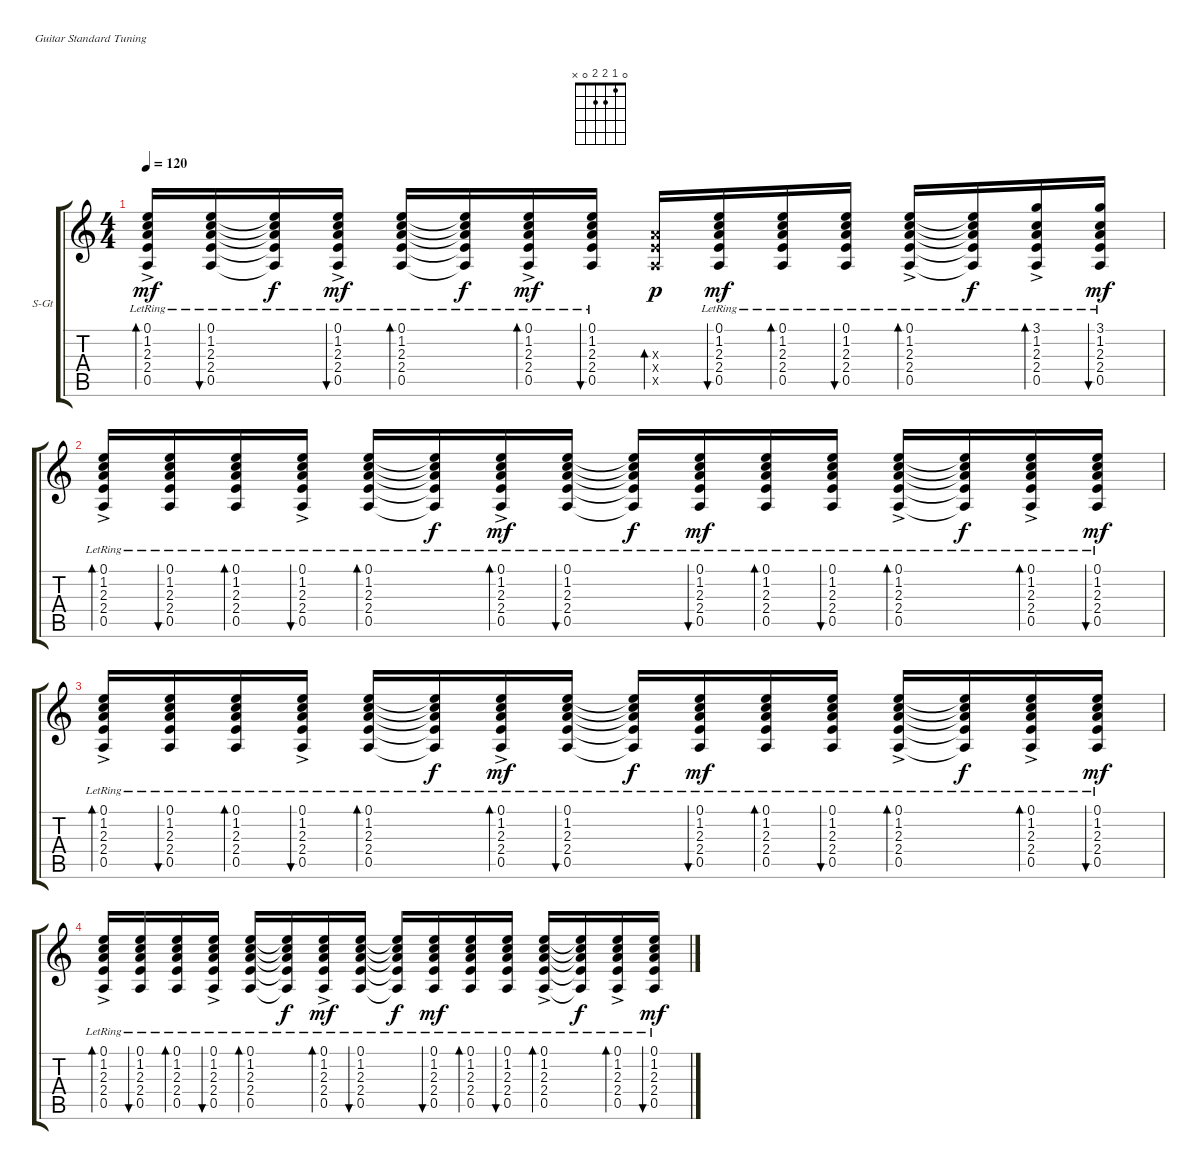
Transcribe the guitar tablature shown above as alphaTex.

\bracketExtendMode groupsimilarinstruments
\firstSystemTrackNameOrientation horizontal
\otherSystemsTrackNameOrientation horizontal
\track ("Guitar 1" "S-Gt") {instrument acousticguitarsteel}
\staff {score tabs}
\tuning (E4 B3 G3 D3 A2 E2)
\chord ("" 0 1 2 2 0 x)
\ts (4 4)
\tempo 120
\clef g2
\ks c
(0.1{ac lr} 1.2{ac lr} 2.3{ac lr} 2.4{ac lr} 0.5{ac lr}).16{bd 60 ch "" dy mf} (0.1{lr} 1.2{lr} 2.3{lr} 2.4{lr} 0.5{lr}).16{bu 60} (0.1{lr t} 1.2{lr t} 2.3{lr t} 2.4{lr t} 0.5{lr t}).16{dy f} (0.1{ac lr} 1.2{ac lr} 2.3{ac lr} 2.4{ac lr} 0.5{ac lr}).16{bu 60 dy mf} (0.1{lr} 1.2{lr} 2.3{lr} 2.4{lr} 0.5{lr}).16{bd 60} (0.1{lr t} 1.2{lr t} 2.3{lr t} 2.4{lr t} 0.5{lr t}).16{dy f} (0.1{ac lr} 1.2{ac lr} 2.3{ac lr} 2.4{ac lr} 0.5{ac lr}).16{bd 60 dy mf} (0.1{lr} 1.2{lr} 2.3{lr} 2.4{lr} 0.5{lr}).16{bu 60} (2.3{x} 2.4{x} 0.5{x}).16{bd 60 dy p} (0.1{lr} 1.2{lr} 2.3{lr} 2.4{lr} 0.5{lr}).16{bu 60 dy mf} (0.1{lr} 1.2{lr} 2.3{lr} 2.4{lr} 0.5{lr}).16{bd 60} (0.1{lr} 1.2{lr} 2.3{lr} 2.4{lr} 0.5{lr}).16{bu 60} (0.1{ac lr} 1.2{ac lr} 2.3{ac lr} 2.4{ac lr} 0.5{ac lr}).16{bd 60} (0.1{lr t} 1.2{lr t} 2.3{lr t} 2.4{lr t} 0.5{lr t}).16{dy f} (3.1{ac lr} 1.2{ac lr} 2.3{ac lr} 2.4{ac lr} 0.5{lr}).16{bd 60} (3.1{lr} 1.2{lr} 2.3{lr} 2.4{lr} 0.5{lr}).16{bu 60 dy mf} |
(0.1{ac lr} 1.2{ac lr} 2.3{ac lr} 2.4{ac lr} 0.5{ac lr}).16{bd 60 ch ""} (0.1{lr} 1.2{lr} 2.3{lr} 2.4{lr} 0.5{lr}).16{bu 60} (0.1{lr} 1.2{lr} 2.3{lr} 2.4{lr} 0.5{lr}).16{bd 60} (0.1{ac lr} 1.2{ac lr} 2.3{ac lr} 2.4{ac lr} 0.5{ac lr}).16{bu 60} (0.1{lr} 1.2{lr} 2.3{lr} 2.4{lr} 0.5{lr}).16{bd 60} (0.1{lr t} 1.2{lr t} 2.3{lr t} 2.4{lr t} 0.5{lr t}).16{dy f} (0.1{ac lr} 1.2{ac lr} 2.3{ac lr} 2.4{ac lr} 0.5{ac lr}).16{bd 60 dy mf} (0.1{lr} 1.2{lr} 2.3{lr} 2.4{lr} 0.5{lr}).16{bu 60} (0.1{lr t} 1.2{lr t} 2.3{lr t} 2.4{lr t} 0.5{lr t}).16{dy f} (0.1{lr} 1.2{lr} 2.3{lr} 2.4{lr} 0.5{lr}).16{bu 60 dy mf} (0.1{lr} 1.2{lr} 2.3{lr} 2.4{lr} 0.5{lr}).16{bd 60} (0.1{lr} 1.2{lr} 2.3{lr} 2.4{lr} 0.5{lr}).16{bu 60} (0.1{ac lr} 1.2{ac lr} 2.3{ac lr} 2.4{ac lr} 0.5{ac lr}).16{bd 60} (0.1{lr t} 1.2{lr t} 2.3{lr t} 2.4{lr t} 0.5{lr t}).16{dy f} (0.1{ac lr} 1.2{ac lr} 2.3{ac lr} 2.4{ac lr} 0.5{lr}).16{bd 60} (0.1{lr} 1.2{lr} 2.3{lr} 2.4{lr} 0.5{lr}).16{bu 60 dy mf} |
(0.1{ac lr} 1.2{ac lr} 2.3{ac lr} 2.4{ac lr} 0.5{ac lr}).16{bd 60 ch ""} (0.1{lr} 1.2{lr} 2.3{lr} 2.4{lr} 0.5{lr}).16{bu 60} (0.1{lr} 1.2{lr} 2.3{lr} 2.4{lr} 0.5{lr}).16{bd 60} (0.1{ac lr} 1.2{ac lr} 2.3{ac lr} 2.4{ac lr} 0.5{ac lr}).16{bu 60} (0.1{lr} 1.2{lr} 2.3{lr} 2.4{lr} 0.5{lr}).16{bd 30} (0.1{lr t} 1.2{lr t} 2.3{lr t} 2.4{lr t} 0.5{lr t}).16{dy f} (0.1{ac lr} 1.2{ac lr} 2.3{ac lr} 2.4{ac lr} 0.5{ac lr}).16{bd 60 dy mf} (0.1{lr} 1.2{lr} 2.3{lr} 2.4{lr} 0.5{lr}).16{bu 60} (0.1{lr t} 1.2{lr t} 2.3{lr t} 2.4{lr t} 0.5{lr t}).16{dy f} (0.1{lr} 1.2{lr} 2.3{lr} 2.4{lr} 0.5{lr}).16{bu 60 dy mf} (0.1{lr} 1.2{lr} 2.3{lr} 2.4{lr} 0.5{lr}).16{bd 60} (0.1{lr} 1.2{lr} 2.3{lr} 2.4{lr} 0.5{lr}).16{bu 60} (0.1{ac lr} 1.2{ac lr} 2.3{ac lr} 2.4{ac lr} 0.5{ac lr}).16{bd 60} (0.1{lr t} 1.2{lr t} 2.3{lr t} 2.4{lr t} 0.5{lr t}).16{dy f} (0.1{ac lr} 1.2{ac lr} 2.3{ac lr} 2.4{ac lr} 0.5{lr}).16{bd 60} (0.1{lr} 1.2{lr} 2.3{lr} 2.4{lr} 0.5{lr}).16{bu 60 dy mf} |
(0.1{ac lr} 1.2{ac lr} 2.3{ac lr} 2.4{ac lr} 0.5{ac lr}).16{bd 60 ch ""} (0.1{lr} 1.2{lr} 2.3{lr} 2.4{lr} 0.5{lr}).16{bu 60} (0.1{lr} 1.2{lr} 2.3{lr} 2.4{lr} 0.5{lr}).16{bd 60} (0.1{ac lr} 1.2{ac lr} 2.3{ac lr} 2.4{ac lr} 0.5{ac lr}).16{bu 60} (0.1{lr} 1.2{lr} 2.3{lr} 2.4{lr} 0.5{lr}).16{bd 60} (0.1{lr t} 1.2{lr t} 2.3{lr t} 2.4{lr t} 0.5{lr t}).16{dy f} (0.1{ac lr} 1.2{ac lr} 2.3{ac lr} 2.4{ac lr} 0.5{ac lr}).16{bd 60 dy mf} (0.1{lr} 1.2{lr} 2.3{lr} 2.4{lr} 0.5{lr}).16{bu 60} (0.1{lr t} 1.2{lr t} 2.3{lr t} 2.4{lr t} 0.5{lr t}).16{dy f} (0.1{lr} 1.2{lr} 2.3{lr} 2.4{lr} 0.5{lr}).16{bu 60 dy mf} (0.1{lr} 1.2{lr} 2.3{lr} 2.4{lr} 0.5{lr}).16{bd 60} (0.1{lr} 1.2{lr} 2.3{lr} 2.4{lr} 0.5{lr}).16{bu 60} (0.1{ac lr} 1.2{ac lr} 2.3{ac lr} 2.4{ac lr} 0.5{ac lr}).16{bd 60} (0.1{lr t} 1.2{lr t} 2.3{lr t} 2.4{lr t} 0.5{lr t}).16{dy f} (0.1{ac lr} 1.2{ac lr} 2.3{ac lr} 2.4{ac lr} 0.5{lr}).16{bd 60} (0.1{lr} 1.2{lr} 2.3{lr} 2.4{lr} 0.5{lr}).16{bu 60 dy mf}
